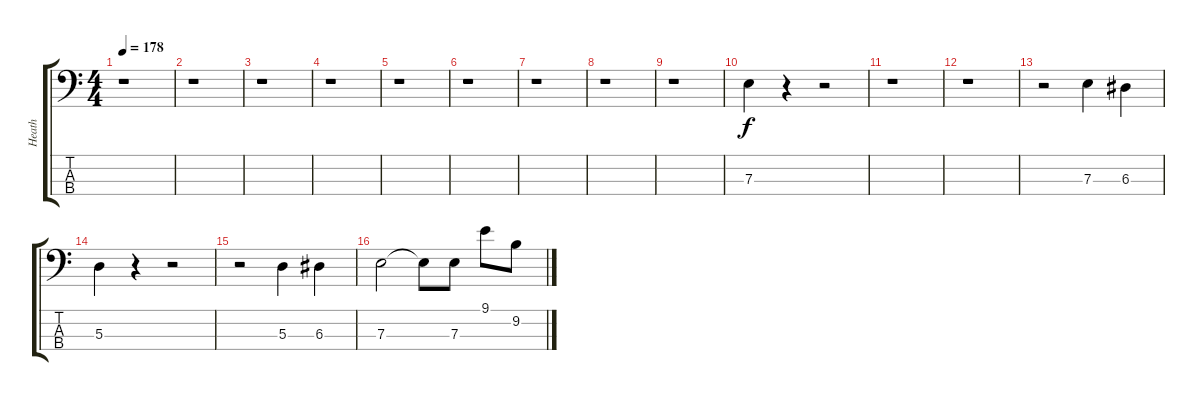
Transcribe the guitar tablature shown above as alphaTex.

\track ("Heath" "Heath") {instrument electricbasspick}
\staff {score tabs}
\tuning (G2 D2 A1 E1) {hide}
\ts (4 4)
\tempo 178
\clef f4
\ks c
r.1{dy f instrument electricbasspick} |
r.1 |
r.1 |
r.1 |
r.1 |
r.1 |
r.1 |
r.1 |
r.1 |
7.3.4 r.4 r.2 |
r.1 |
r.1 |
r.2 7.3.4 6.3.4 |
5.3.4 r.4 r.2 |
r.2 5.3.4 6.3.4 |
7.3.2 7.3{t}.8 7.3.8 9.1.8 9.2.8
